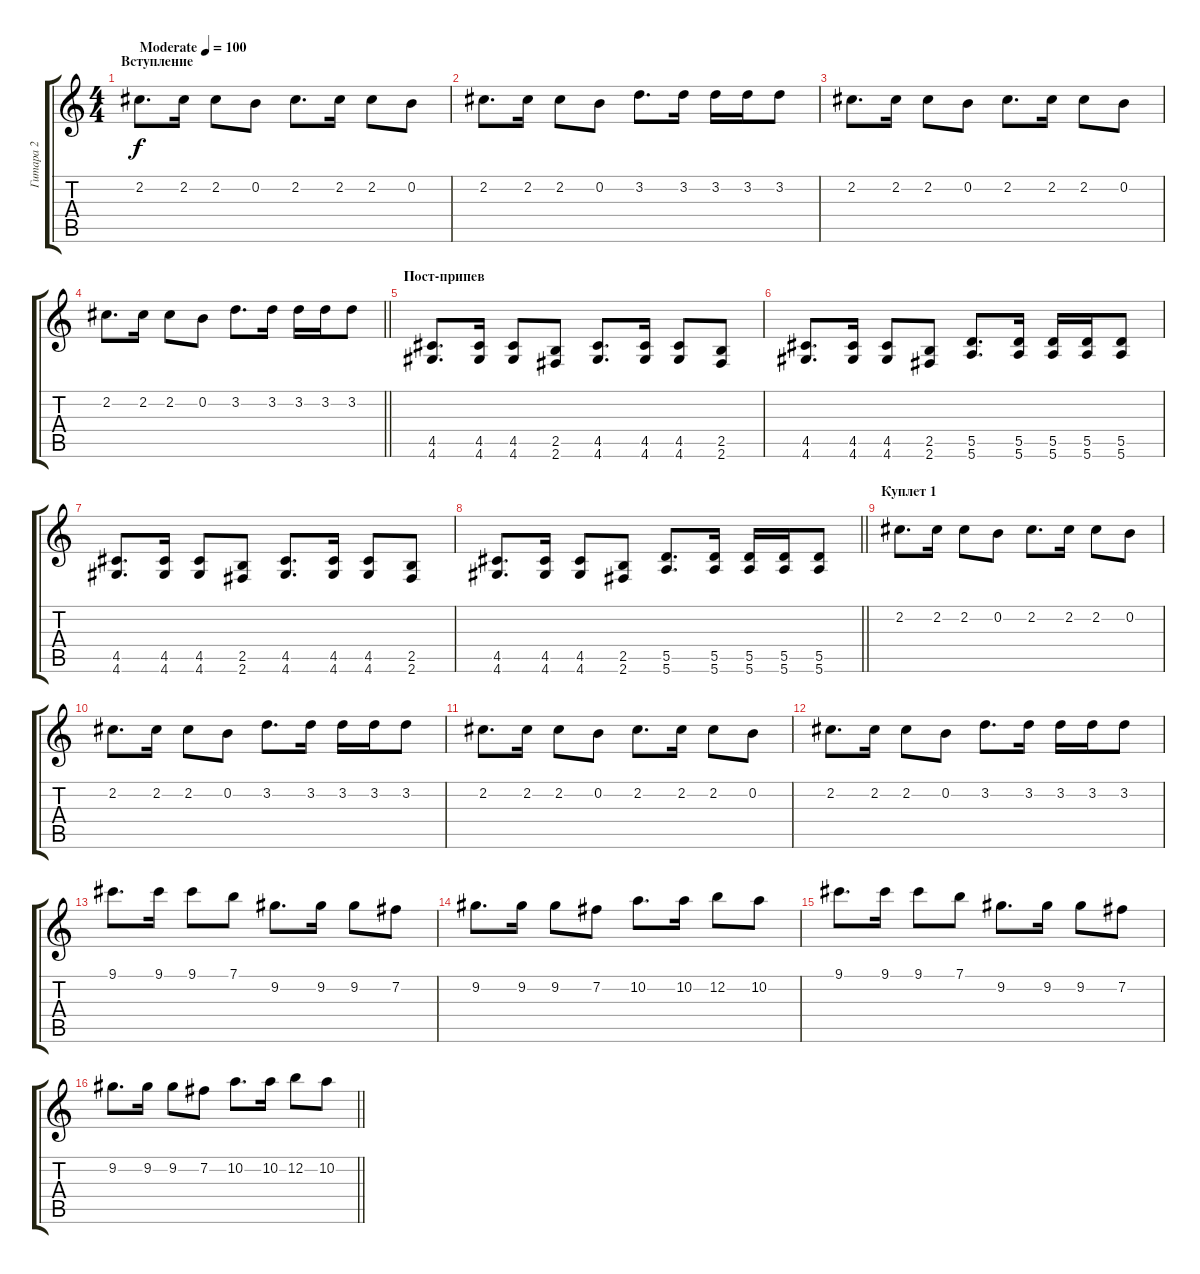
\track ("Гитара 2" "Гитара 2") {instrument overdrivenguitar}
\staff {score tabs}
\tuning (E4 B3 G3 D3 A2 E2) {hide}
\ts (4 4)
\section ("" "Вступление")
\tempo (100 "Moderate")
\clef g2
\ks c
2.2.8{d dy f instrument overdrivenguitar} 2.2.16 2.2.8 0.2.8 2.2.8{d} 2.2.16 2.2.8 0.2.8 |
2.2.8{d} 2.2.16 2.2.8 0.2.8 3.2.8{d} 3.2.16 3.2.16 3.2.16 3.2.8 |
2.2.8{d} 2.2.16 2.2.8 0.2.8 2.2.8{d} 2.2.16 2.2.8 0.2.8 |
\barLineRight lightlight
2.2.8{d} 2.2.16 2.2.8 0.2.8 3.2.8{d} 3.2.16 3.2.16 3.2.16 3.2.8 |
\section ("" "Пост-припев")
(4.5 4.6).8{d volume 13} (4.5 4.6).16 (4.5 4.6).8 (2.5 2.6).8 (4.5 4.6).8{d} (4.5 4.6).16 (4.5 4.6).8 (2.5 2.6).8 |
(4.5 4.6).8{d} (4.5 4.6).16 (4.5 4.6).8 (2.5 2.6).8 (5.5 5.6).8{d} (5.5 5.6).16 (5.5 5.6).16 (5.5 5.6).16 (5.5 5.6).8 |
(4.5 4.6).8{d} (4.5 4.6).16 (4.5 4.6).8 (2.5 2.6).8 (4.5 4.6).8{d} (4.5 4.6).16 (4.5 4.6).8 (2.5 2.6).8 |
\barLineRight lightlight
(4.5 4.6).8{d} (4.5 4.6).16 (4.5 4.6).8 (2.5 2.6).8 (5.5 5.6).8{d} (5.5 5.6).16 (5.5 5.6).16 (5.5 5.6).16 (5.5 5.6).8 |
\section ("" "Куплет 1")
2.2.8{d volume 5} 2.2.16 2.2.8 0.2.8 2.2.8{d} 2.2.16 2.2.8 0.2.8 |
2.2.8{d} 2.2.16 2.2.8 0.2.8 3.2.8{d} 3.2.16 3.2.16 3.2.16 3.2.8 |
2.2.8{d} 2.2.16 2.2.8 0.2.8 2.2.8{d} 2.2.16 2.2.8 0.2.8 |
2.2.8{d} 2.2.16 2.2.8 0.2.8 3.2.8{d} 3.2.16 3.2.16 3.2.16 3.2.8 |
9.1.8{d} 9.1.16 9.1.8 7.1.8 9.2.8{d} 9.2.16 9.2.8 7.2.8 |
9.2.8{d} 9.2.16 9.2.8 7.2.8 10.2.8{d} 10.2.16 12.2.8 10.2.8 |
9.1.8{d} 9.1.16 9.1.8 7.1.8 9.2.8{d} 9.2.16 9.2.8 7.2.8 |
\barLineRight lightlight
9.2.8{d} 9.2.16 9.2.8 7.2.8 10.2.8{d} 10.2.16 12.2.8 10.2.8
